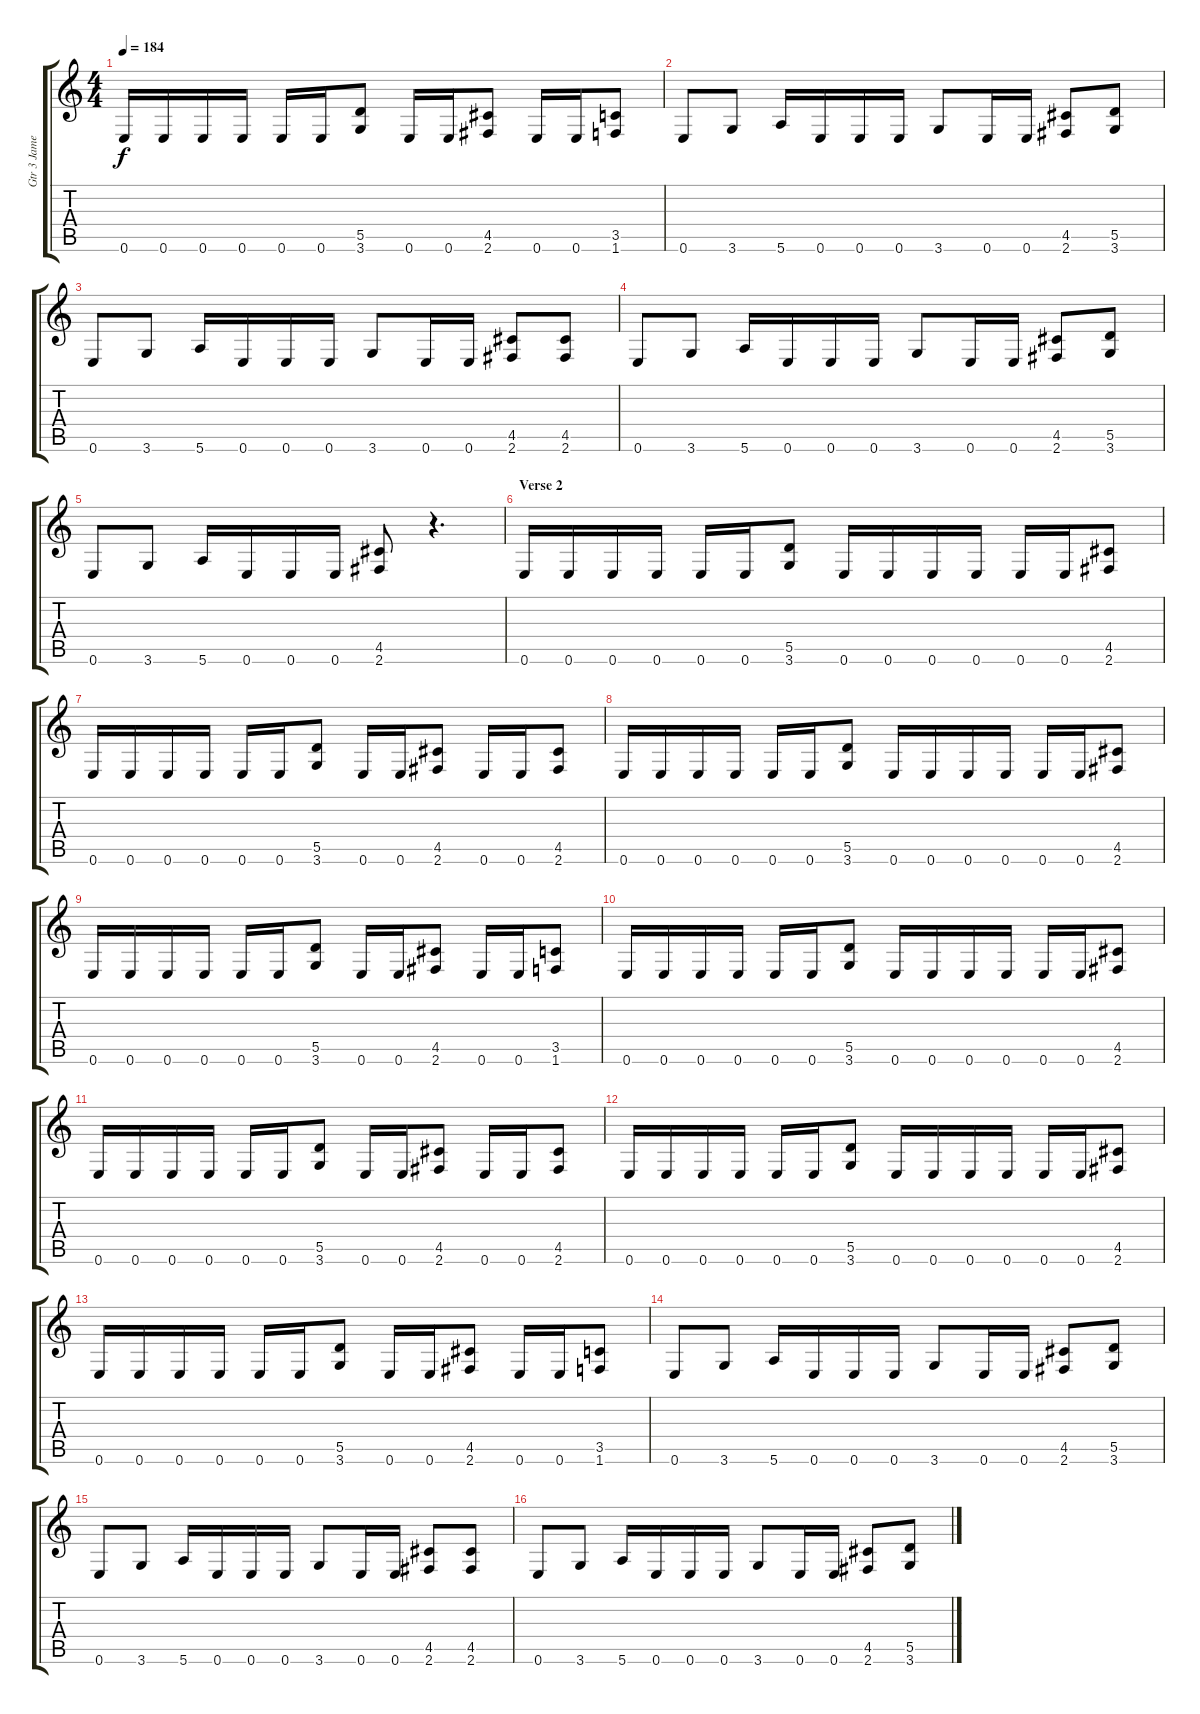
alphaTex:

\track ("Gtr 3 James" "Gtr 3 Jame") {instrument distortionguitar}
\staff {score tabs}
\tuning (E4 B3 G3 D3 A2 E2) {hide}
\ts (4 4)
\tempo 184
\clef g2
\ks c
0.6.16{dy f} 0.6.16 0.6.16 0.6.16 0.6.16 0.6.16 (5.5 3.6).8 0.6.16 0.6.16 (4.5 2.6).8 0.6.16 0.6.16 (3.5 1.6).8 |
0.6.8 3.6.8 5.6.16 0.6.16 0.6.16 0.6.16 3.6.8 0.6.16 0.6.16 (4.5 2.6).8 (5.5 3.6).8 |
0.6.8 3.6.8 5.6.16 0.6.16 0.6.16 0.6.16 3.6.8 0.6.16 0.6.16 (4.5 2.6).8 (4.5 2.6).8 |
0.6.8 3.6.8 5.6.16 0.6.16 0.6.16 0.6.16 3.6.8 0.6.16 0.6.16 (4.5 2.6).8 (5.5 3.6).8 |
0.6.8 3.6.8 5.6.16 0.6.16 0.6.16 0.6.16 (4.5 2.6).8 r.4{d} |
\section ("" "Verse 2")
0.6.16 0.6.16 0.6.16 0.6.16 0.6.16 0.6.16 (5.5 3.6).8 0.6.16 0.6.16 0.6.16 0.6.16 0.6.16 0.6.16 (4.5 2.6).8 |
0.6.16 0.6.16 0.6.16 0.6.16 0.6.16 0.6.16 (5.5 3.6).8 0.6.16 0.6.16 (4.5 2.6).8 0.6.16 0.6.16 (4.5 2.6).8 |
0.6.16 0.6.16 0.6.16 0.6.16 0.6.16 0.6.16 (5.5 3.6).8 0.6.16 0.6.16 0.6.16 0.6.16 0.6.16 0.6.16 (4.5 2.6).8 |
0.6.16 0.6.16 0.6.16 0.6.16 0.6.16 0.6.16 (5.5 3.6).8 0.6.16 0.6.16 (4.5 2.6).8 0.6.16 0.6.16 (3.5 1.6).8 |
0.6.16 0.6.16 0.6.16 0.6.16 0.6.16 0.6.16 (5.5 3.6).8 0.6.16 0.6.16 0.6.16 0.6.16 0.6.16 0.6.16 (4.5 2.6).8 |
0.6.16 0.6.16 0.6.16 0.6.16 0.6.16 0.6.16 (5.5 3.6).8 0.6.16 0.6.16 (4.5 2.6).8 0.6.16 0.6.16 (4.5 2.6).8 |
0.6.16 0.6.16 0.6.16 0.6.16 0.6.16 0.6.16 (5.5 3.6).8 0.6.16 0.6.16 0.6.16 0.6.16 0.6.16 0.6.16 (4.5 2.6).8 |
0.6.16 0.6.16 0.6.16 0.6.16 0.6.16 0.6.16 (5.5 3.6).8 0.6.16 0.6.16 (4.5 2.6).8 0.6.16 0.6.16 (3.5 1.6).8 |
0.6.8 3.6.8 5.6.16 0.6.16 0.6.16 0.6.16 3.6.8 0.6.16 0.6.16 (4.5 2.6).8 (5.5 3.6).8 |
0.6.8 3.6.8 5.6.16 0.6.16 0.6.16 0.6.16 3.6.8 0.6.16 0.6.16 (4.5 2.6).8 (4.5 2.6).8 |
0.6.8 3.6.8 5.6.16 0.6.16 0.6.16 0.6.16 3.6.8 0.6.16 0.6.16 (4.5 2.6).8 (5.5 3.6).8
